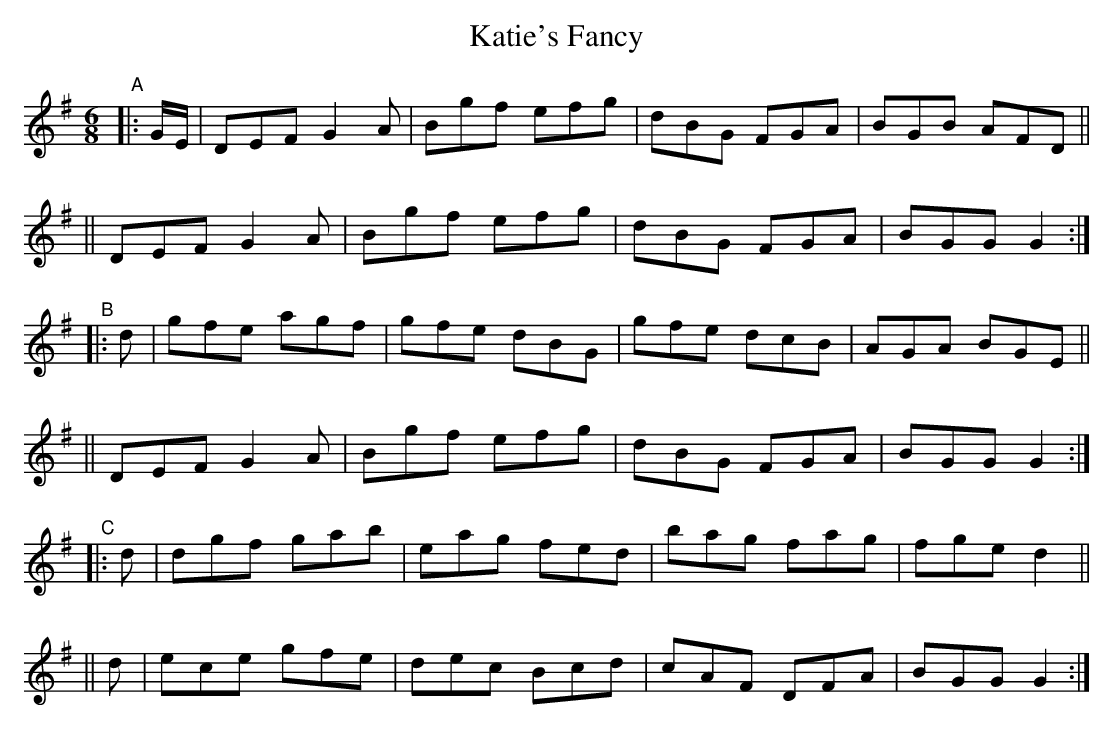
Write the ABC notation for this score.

X:1
T: Katie's Fancy
M: 6/8
L: 1/8
K: G
"^A"|: G/E/ \
|  DEF G2A | Bgf efg | dBG FGA | BGB AFD ||
|| DEF G2A | Bgf efg | dBG FGA | BGG G2 :|
"^B"|: d \
|  gfe agf | gfe dBG | gfe dcB | AGA BGE ||
|| DEF G2A | Bgf efg | dBG FGA | BGG G2 :|
"^C"\
|: d | dgf gab | eag fed | bag fag | fge d2 ||
|| d | ece gfe | dec Bcd | cAF DFA | BGG G2 :|
